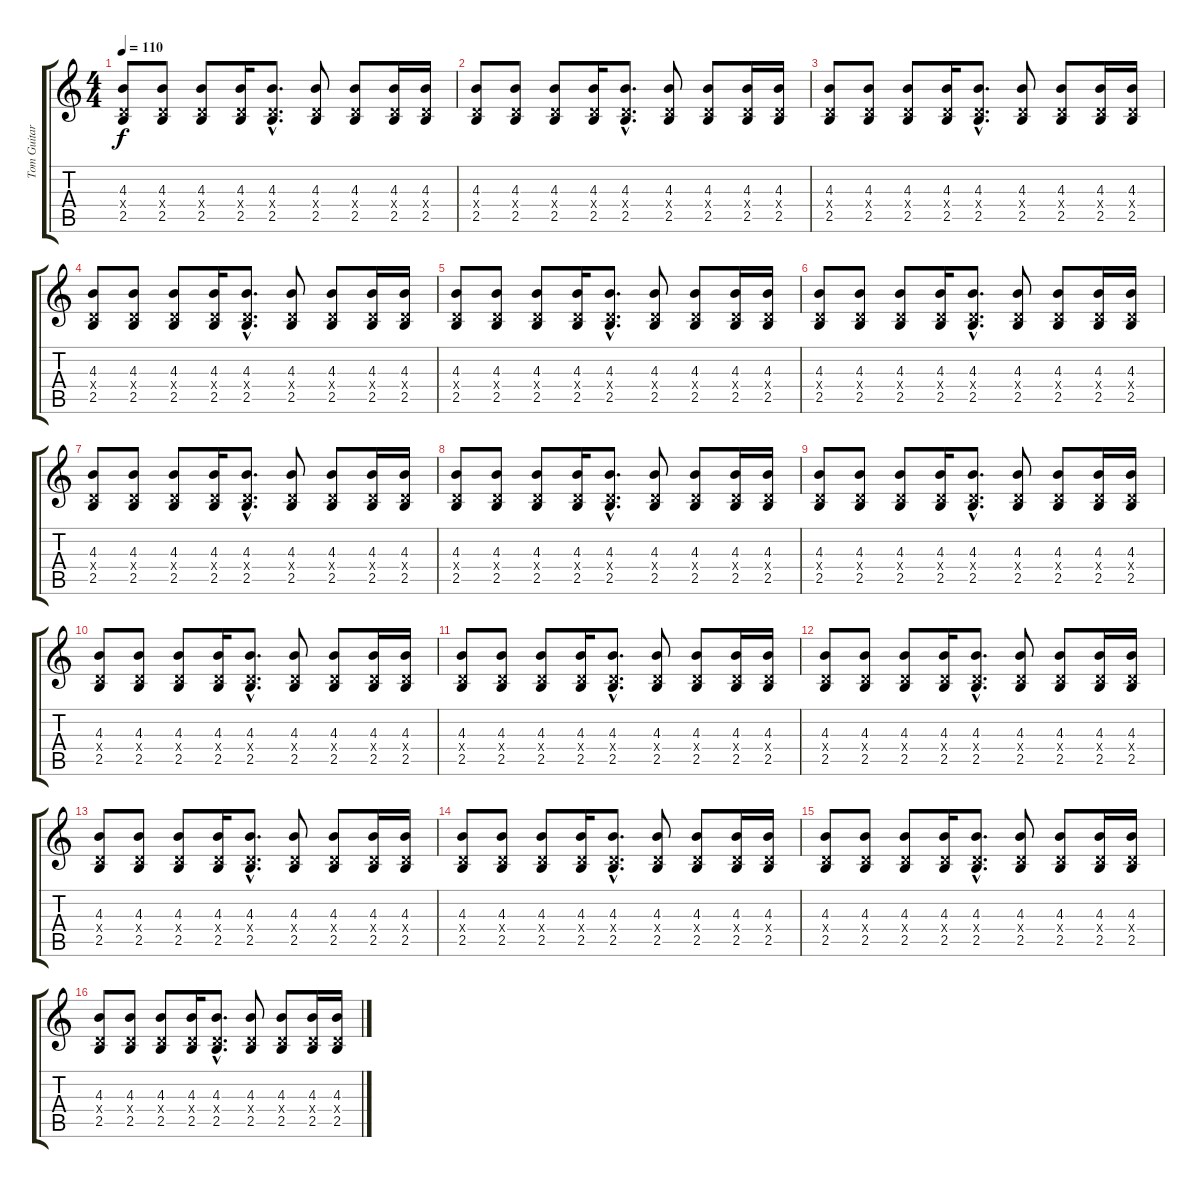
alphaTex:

\track ("Tom Guitar 2" "Tom Guitar") {instrument acousticguitarsteel}
\staff {score tabs}
\tuning (E4 B3 G3 D3 A2 E2) {hide}
\ts (4 4)
\tempo 110
\clef g2
\ks c
(4.3 0.4{x} 2.5).8{dy f} (4.3 0.4{x} 2.5).8 (4.3 0.4{x} 2.5).8 (4.3 0.4{x} 2.5).16 (4.3{hac} 0.4{hac x} 2.5{hac}).8{d} (4.3 0.4{x} 2.5).8 (4.3 0.4{x} 2.5).8 (4.3 0.4{x} 2.5).16 (4.3 0.4{x} 2.5).16 |
(4.3 0.4{x} 2.5).8 (4.3 0.4{x} 2.5).8 (4.3 0.4{x} 2.5).8 (4.3 0.4{x} 2.5).16 (4.3{hac} 0.4{hac x} 2.5{hac}).8{d} (4.3 0.4{x} 2.5).8 (4.3 0.4{x} 2.5).8 (4.3 0.4{x} 2.5).16 (4.3 0.4{x} 2.5).16 |
(4.3 0.4{x} 2.5).8 (4.3 0.4{x} 2.5).8 (4.3 0.4{x} 2.5).8 (4.3 0.4{x} 2.5).16 (4.3{hac} 0.4{hac x} 2.5{hac}).8{d} (4.3 0.4{x} 2.5).8 (4.3 0.4{x} 2.5).8 (4.3 0.4{x} 2.5).16 (4.3 0.4{x} 2.5).16 |
(4.3 0.4{x} 2.5).8 (4.3 0.4{x} 2.5).8 (4.3 0.4{x} 2.5).8 (4.3 0.4{x} 2.5).16 (4.3{hac} 0.4{hac x} 2.5{hac}).8{d} (4.3 0.4{x} 2.5).8 (4.3 0.4{x} 2.5).8 (4.3 0.4{x} 2.5).16 (4.3 0.4{x} 2.5).16 |
(4.3 0.4{x} 2.5).8 (4.3 0.4{x} 2.5).8 (4.3 0.4{x} 2.5).8 (4.3 0.4{x} 2.5).16 (4.3{hac} 0.4{hac x} 2.5{hac}).8{d} (4.3 0.4{x} 2.5).8 (4.3 0.4{x} 2.5).8 (4.3 0.4{x} 2.5).16 (4.3 0.4{x} 2.5).16 |
(4.3 0.4{x} 2.5).8 (4.3 0.4{x} 2.5).8 (4.3 0.4{x} 2.5).8 (4.3 0.4{x} 2.5).16 (4.3{hac} 0.4{hac x} 2.5{hac}).8{d} (4.3 0.4{x} 2.5).8 (4.3 0.4{x} 2.5).8 (4.3 0.4{x} 2.5).16 (4.3 0.4{x} 2.5).16 |
(4.3 0.4{x} 2.5).8{balance 8} (4.3 0.4{x} 2.5).8 (4.3 0.4{x} 2.5).8 (4.3 0.4{x} 2.5).16 (4.3{hac} 0.4{hac x} 2.5{hac}).8{d} (4.3 0.4{x} 2.5).8 (4.3 0.4{x} 2.5).8 (4.3 0.4{x} 2.5).16 (4.3 0.4{x} 2.5).16 |
(4.3 0.4{x} 2.5).8 (4.3 0.4{x} 2.5).8 (4.3 0.4{x} 2.5).8 (4.3 0.4{x} 2.5).16 (4.3{hac} 0.4{hac x} 2.5{hac}).8{d} (4.3 0.4{x} 2.5).8 (4.3 0.4{x} 2.5).8 (4.3 0.4{x} 2.5).16 (4.3 0.4{x} 2.5).16 |
(4.3 0.4{x} 2.5).8 (4.3 0.4{x} 2.5).8 (4.3 0.4{x} 2.5).8 (4.3 0.4{x} 2.5).16 (4.3{hac} 0.4{hac x} 2.5{hac}).8{d} (4.3 0.4{x} 2.5).8 (4.3 0.4{x} 2.5).8 (4.3 0.4{x} 2.5).16 (4.3 0.4{x} 2.5).16 |
(4.3 0.4{x} 2.5).8 (4.3 0.4{x} 2.5).8 (4.3 0.4{x} 2.5).8 (4.3 0.4{x} 2.5).16 (4.3{hac} 0.4{hac x} 2.5{hac}).8{d} (4.3 0.4{x} 2.5).8 (4.3 0.4{x} 2.5).8 (4.3 0.4{x} 2.5).16 (4.3 0.4{x} 2.5).16 |
(4.3 0.4{x} 2.5).8 (4.3 0.4{x} 2.5).8 (4.3 0.4{x} 2.5).8 (4.3 0.4{x} 2.5).16 (4.3{hac} 0.4{hac x} 2.5{hac}).8{d} (4.3 0.4{x} 2.5).8 (4.3 0.4{x} 2.5).8 (4.3 0.4{x} 2.5).16 (4.3 0.4{x} 2.5).16 |
(4.3 0.4{x} 2.5).8 (4.3 0.4{x} 2.5).8 (4.3 0.4{x} 2.5).8 (4.3 0.4{x} 2.5).16 (4.3{hac} 0.4{hac x} 2.5{hac}).8{d} (4.3 0.4{x} 2.5).8 (4.3 0.4{x} 2.5).8 (4.3 0.4{x} 2.5).16 (4.3 0.4{x} 2.5).16 |
(4.3 0.4{x} 2.5).8 (4.3 0.4{x} 2.5).8 (4.3 0.4{x} 2.5).8 (4.3 0.4{x} 2.5).16 (4.3{hac} 0.4{hac x} 2.5{hac}).8{d} (4.3 0.4{x} 2.5).8 (4.3 0.4{x} 2.5).8 (4.3 0.4{x} 2.5).16 (4.3 0.4{x} 2.5).16 |
(4.3 0.4{x} 2.5).8 (4.3 0.4{x} 2.5).8 (4.3 0.4{x} 2.5).8 (4.3 0.4{x} 2.5).16 (4.3{hac} 0.4{hac x} 2.5{hac}).8{d} (4.3 0.4{x} 2.5).8 (4.3 0.4{x} 2.5).8 (4.3 0.4{x} 2.5).16 (4.3 0.4{x} 2.5).16 |
(4.3 0.4{x} 2.5).8 (4.3 0.4{x} 2.5).8 (4.3 0.4{x} 2.5).8 (4.3 0.4{x} 2.5).16 (4.3{hac} 0.4{hac x} 2.5{hac}).8{d} (4.3 0.4{x} 2.5).8 (4.3 0.4{x} 2.5).8 (4.3 0.4{x} 2.5).16 (4.3 0.4{x} 2.5).16 |
(4.3 0.4{x} 2.5).8 (4.3 0.4{x} 2.5).8 (4.3 0.4{x} 2.5).8 (4.3 0.4{x} 2.5).16 (4.3{hac} 0.4{hac x} 2.5{hac}).8{d} (4.3 0.4{x} 2.5).8 (4.3 0.4{x} 2.5).8 (4.3 0.4{x} 2.5).16 (4.3 0.4{x} 2.5).16
